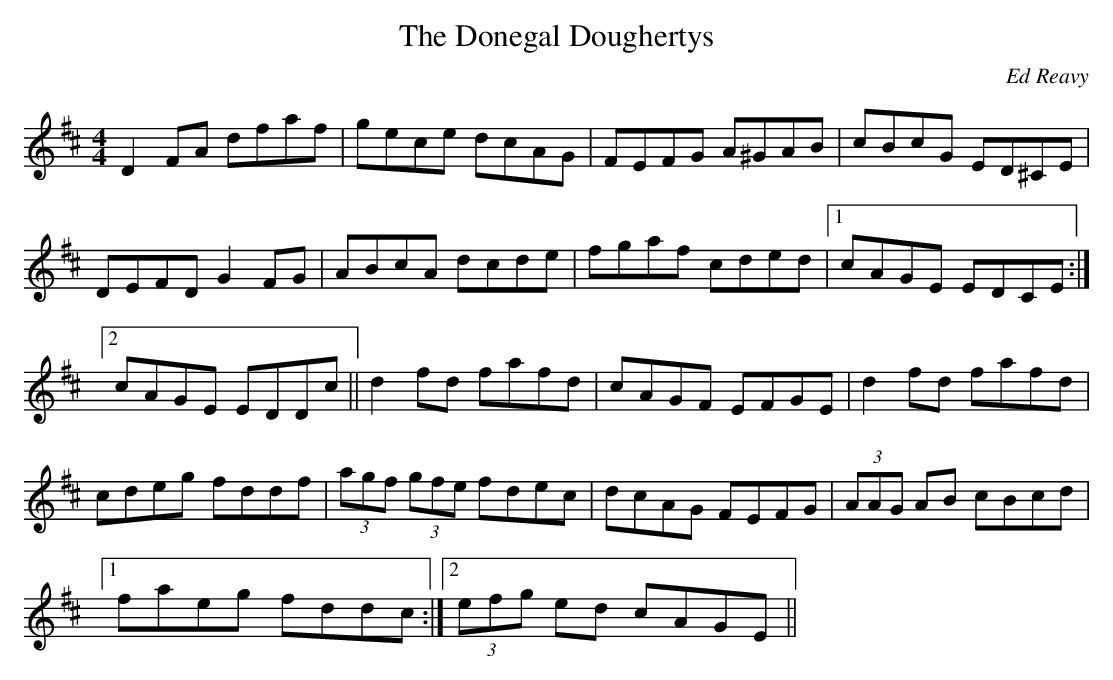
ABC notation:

X:1
T:The Donegal Doughertys
C:Ed Reavy
M:4/4
L:1/8
K:D
D2 FA dfaf|gece dcAG|FEFG A^GAB|cBcG ED^CE|
DEFD G2 FG|ABcA dcde|fgaf cded|1 cAGE EDCE:|
[2cAGE EDDc||d2 fd fafd|cAGF EFGE|d2 fd fafd|
cdeg fddf|(3agf (3gfe fdec|dcAG FEFG|(3AAG AB cBcd|
[1faeg fddc:|2(3efg ed cAGE||
